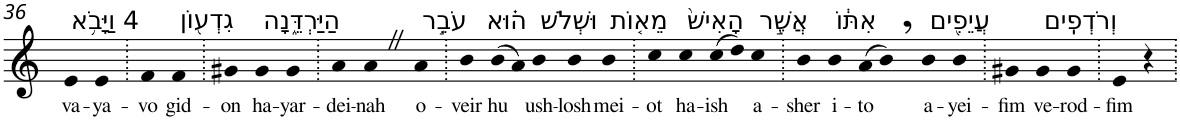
**kern	**text
*part1	*part1
*staff1	*staff1
*I"Piano	*
*I'Pno	*
!!LO:PB:g=z
*clefG2	*
*k[]	*
=36	=36
!LO:TX:a:t=4 וַיָּבֹ֥א	!
!	!LO:LY:b
4e	va-
!	!LO:LY:b
4e	-ya-
=37.	=37.
!	!LO:LY:b
4f	-vo
!LO:TX:a:t=גִדְע֖וֹן	!
!	!LO:LY:b
4f	gid-
=38.	=38.
!	!LO:LY:b
4g#X	-on
!LO:TX:a:t=הַיַּרְדֵּ֑נָה	!
!	!LO:LY:b
4g#	ha-
!	!LO:LY:b
4g#	-yar-
=39.	=39.
!	!LO:LY:b
4a	-dei-
!	!LO:LY:b
4aZ	-nah
!LO:TX:a:t=עֹבֵ֣ר	!
!	!LO:LY:b
4a	o-
=40.	=40.
!	!LO:LY:b
4b	-veir
!LO:TX:a:t=ה֗וּא	!
!	!LO:LY:b
(>8b	hu
8a)	.
!LO:TX:a:t=וּשְׁלֹשׁ	!
!	!LO:LY:b
4b	ush-
!	!LO:LY:b
4b	-losh
!LO:TX:a:t=מֵא֤וֹת	!
!	!LO:LY:b
4b	mei-
=41.	=41.
!	!LO:LY:b
4cc	-ot
!LO:TX:a:t=הָאִישׁ֙	!
!	!LO:LY:b
4cc	ha-
!	!LO:LY:b
(>8cc	-ish
8dd)	.
!LO:TX:a:t=אֲשֶׁ֣ר	!
!	!LO:LY:b
4cc	a-
=42.	=42.
!	!LO:LY:b
4b	-sher
!LO:TX:a:t=אִתּ֔וֹ	!
!	!LO:LY:b
4b	i-
!	!LO:LY:b
(>8a	-to
8b,)	.
!LO:TX:a:t=עֲיֵפִ֖ים	!
!	!LO:LY:b
4b	a-
!	!LO:LY:b
4b	-yei-
=43.	=43.
!	!LO:LY:b
4g#X	-fim
!LO:TX:a:t=וְרֹדְפִֽים	!
!	!LO:LY:b
4g#	ve-
!	!LO:LY:b
4g#	-rod-
=44.	=44.
!	!LO:LY:b
4e	-fim
4r	.
=.	=.
*-	*-
